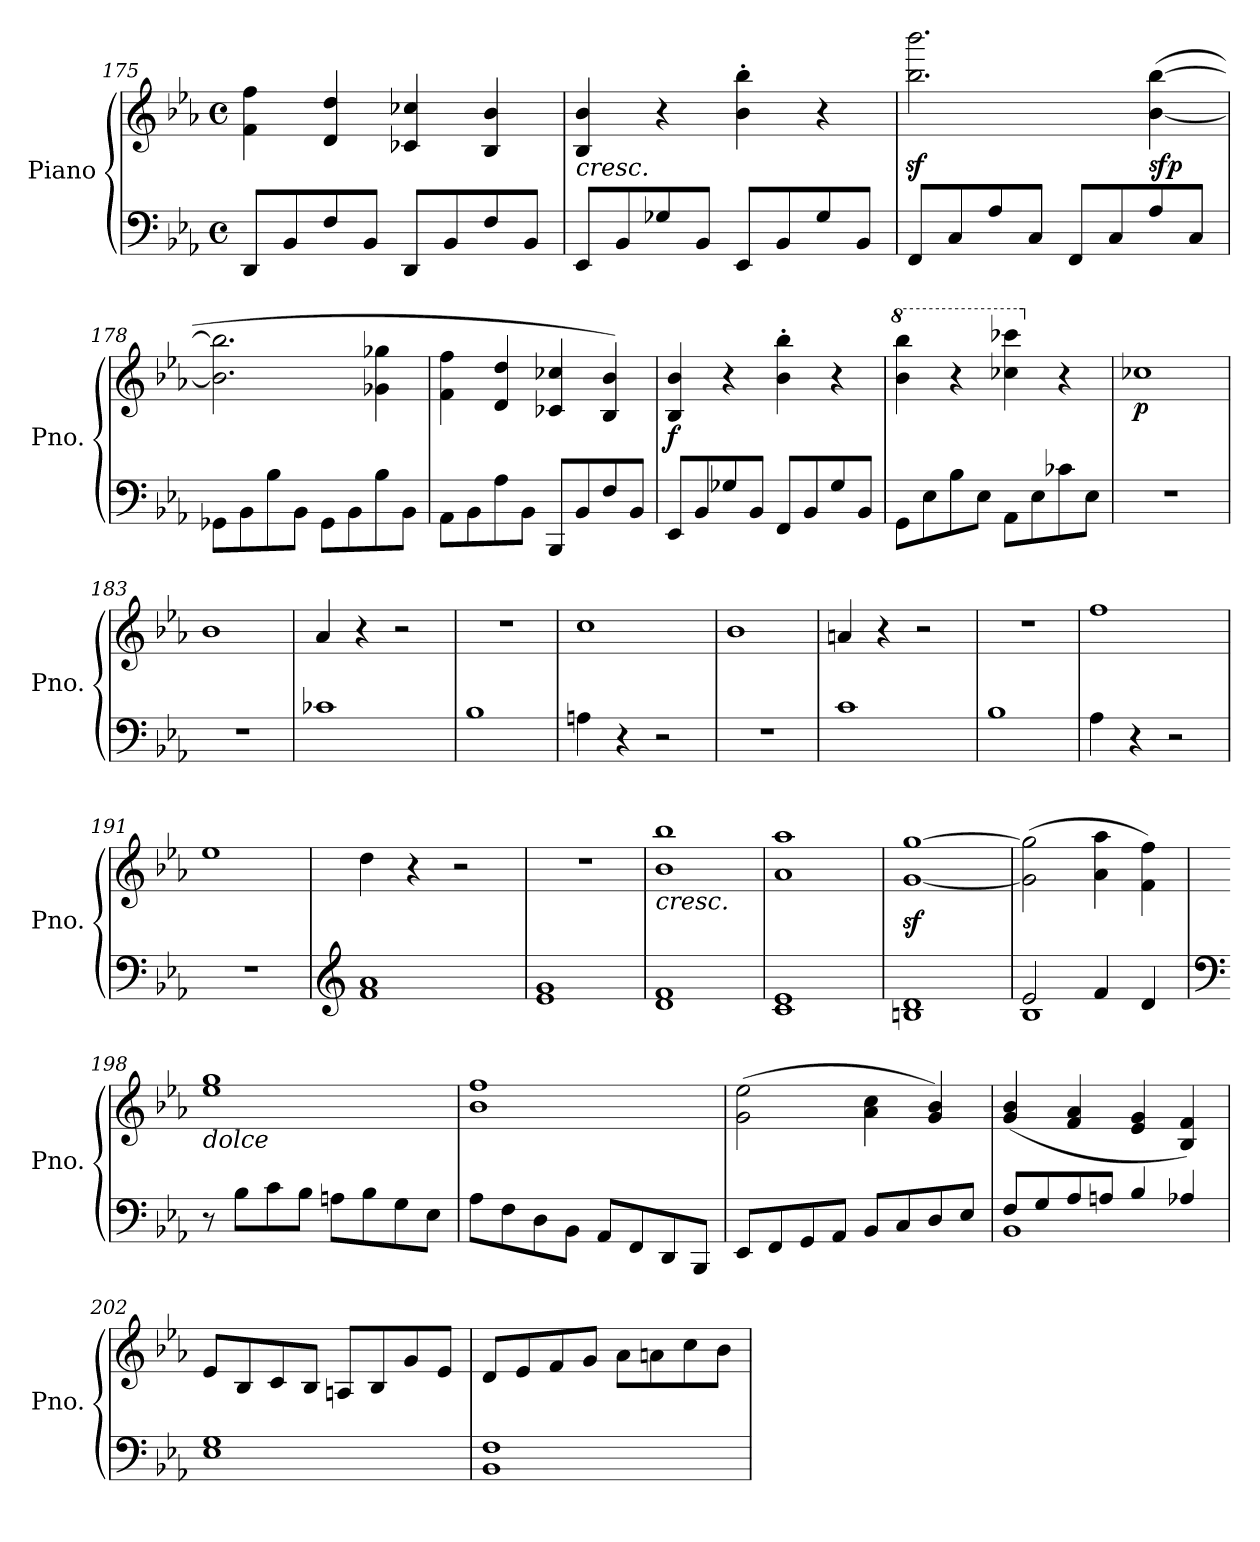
**kern	**kern	**dynam
*part1	*part1	*part1
*staff2	*staff1	*staff1/2
*I"Piano	*	*
*I'Pno.	*	*
*clefF4	*clefG2	*
*k[b-e-a-]	*k[b-e-a-]	*
*M4/4	*M4/4	*
*met(c)	*met(c)	*
=175	=175	=175
8DD/L	4f\ 4ff\	.
8BB-/	.	.
8F/	4d/ 4dd/	.
8BB-/J	.	.
8DD/L	4c-X/ 4cc-X/	.
8BB-/	.	.
8F/	4B-/ 4b-/	.
8BB-/J	.	.
=176	=176	=176
!	!LO:TX:b:i:t=cresc.	!
8EE-/L	4B-/ 4b-/	.
8BB-/	.	.
8G-X/	4r	.
8BB-/J	.	.
8EE-/L	4b-\' 4bb-\'	.
8BB-/	.	.
8G-/	4r	.
8BB-/J	.	.
=177	=177	=177
8FF/L	2.bb-\z< 2.bbb-\z<	.
8C/	.	.
8A-/	.	.
8C/J	.	.
8FF/L	.	.
8C/	.	.
!	!	!LO:DY:b
8A-/	(>[4b-\ [4bb-\	sfp
8C/J	.	.
=178	=178	=178
8GG-X\L	2.b-\] 2.bb-\]	.
8BB-\	.	.
8B-\	.	.
8BB-\J	.	.
8GG-\L	.	.
8BB-\	.	.
8B-\	4g-X\ 4gg-X\	.
8BB-\J	.	.
!!LO:LB:g=z
=179	=179	=179
8AA-\L	4f\ 4ff\	.
8BB-\	.	.
8A-\	4d/ 4dd/	.
8BB-\J	.	.
8BBB-/L	4c-X/ 4cc-X/	.
8BB-/	.	.
8F/	4B-/ 4b-/)	.
8BB-/J	.	.
=180	=180	=180
!	!	!LO:DY:b
8EE-/L	4B-/ 4b-/	f
8BB-/	.	.
8G-X/	4r	.
8BB-/J	.	.
8FF/L	4b-\' 4bb-\'	.
8BB-/	.	.
8G-/	4r	.
8BB-/J	.	.
=181	=181	=181
*	*8va	*
8GG\L	4bb-\ 4bbb-\	.
8E-\	.	.
8B-\	4r	.
8E-\J	.	.
8AA-\L	4ccc-X\ 4cccc-X\	.
8E-\	.	.
*	*X8va	*
8c-X\	4r	.
8E-\J	.	.
=182	=182	=182
!	!	!LO:DY:b
1r	1cc-X	p
=183	=183	=183
1r	1b-	.
=184	=184	=184
1c-X	4a-/	.
.	4r	.
.	2r	.
=185	=185	=185
1B-	1r	.
=186	=186	=186
4An\	1cc	.
4r	.	.
2r	.	.
!!LO:LB:g=z
=187	=187	=187
1r	1b-	.
=188	=188	=188
1c	4an/	.
.	4r	.
.	2r	.
=189	=189	=189
1B-	1r	.
=190	=190	=190
4A-\	1ff	.
4r	.	.
2r	.	.
=191	=191	=191
1r	1ee-	.
=192	=192	=192
*clefG2	*	*
1f 1a-	4dd\	.
.	4r	.
.	2r	.
=193	=193	=193
1e- 1g	1r	.
=194	=194	=194
!	!LO:TX:b:i:t=cresc.	!
1d 1f	1b- 1bb-	.
=195	=195	=195
1c 1e-	1a- 1aa-	.
=196	=196	=196
1Bn 1d	[1gz< [1ggz<	.
=197	=197	=197
*^	*	*
2e-/	1B-	(>2g\] 2gg\]	.
4f/	.	4a-\ 4aa-\	.
4d/	.	4f\ 4ff\)	.
*v	*v	*	*
!!LO:LB:g=z
=198	=198	=198
*clefF4	*	*
!	!LO:TX:b:i:t=dolce	!
8r	1ee- 1gg	.
8B-\L	.	.
8c\	.	.
8B-\J	.	.
8An\L	.	.
8B-\	.	.
8G\	.	.
8E-\J	.	.
=199	=199	=199
8A-\L	1b- 1ff	.
8F\	.	.
8D\	.	.
8BB-\J	.	.
8AA-/L	.	.
8FF/	.	.
8DD/	.	.
8BBB-/J	.	.
=200	=200	=200
8EE-/L	(>2g\ 2ee-\	.
8FF/	.	.
8GG/	.	.
8AA-/J	.	.
8BB-/L	4a-\ 4cc\	.
8C/	.	.
8D/	4g/ 4b-/)	.
8E-/J	.	.
=201	=201	=201
*^	*	*
8F/L	1BB-	(>4g/ 4b-/	.
8G/	.	.	.
8A-/	.	4f/ 4a-/	.
8An/J	.	.	.
4B-/	.	4e-/ 4g/	.
4A-X/	.	4B-/ 4f/)	.
*v	*v	*	*
=202	=202	=202
1E- 1G	8e-/L	.
.	8B-/	.
.	8c/	.
.	8B-/J	.
.	8An/L	.
.	8B-/	.
.	8g/	.
.	8e-/J	.
!!LO:LB:g=z
=203	=203	=203
1BB- 1F	8d/L	.
.	8e-/	.
.	8f/	.
.	8g/J	.
.	8a-\L	.
.	8an\	.
.	8cc\	.
.	8b-\J	.
=	=	=
*-	*-	*-
